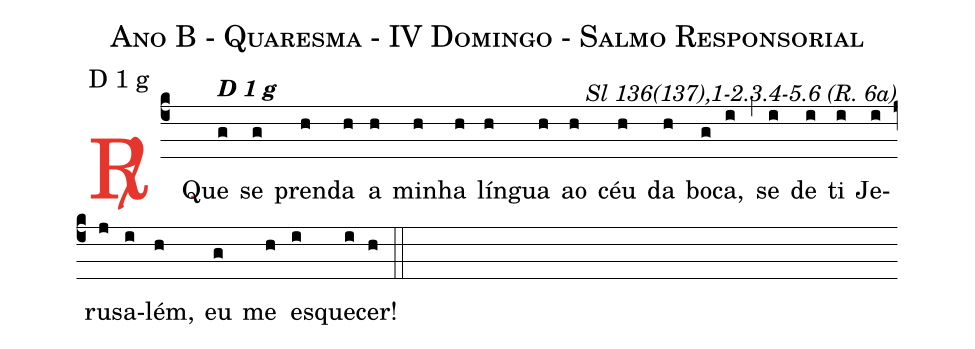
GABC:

name: Ano B - Quaresma - IV Domingo - Salmo Responsorial;
mode: D 1 g;
commentary: Sl 136(137),1-2.3.4-5.6 (R. 6a);
%%
(c4)

<c><sp>R/</sp>.</c>() Que<alt>\textbf{D 1 g}</alt>(g) se(g) pren(h)da(h) a(h) mi(h)nha(h) lín(h)gua(h) ao(h) céu(h) da(h) bo(g)ca,(i) (,) se(i) de(i) ti(i) Je(i)ru(j)sa(i)lém,(h) eu(g) me(h) es(i)que(i)cer!(h)

(::)
